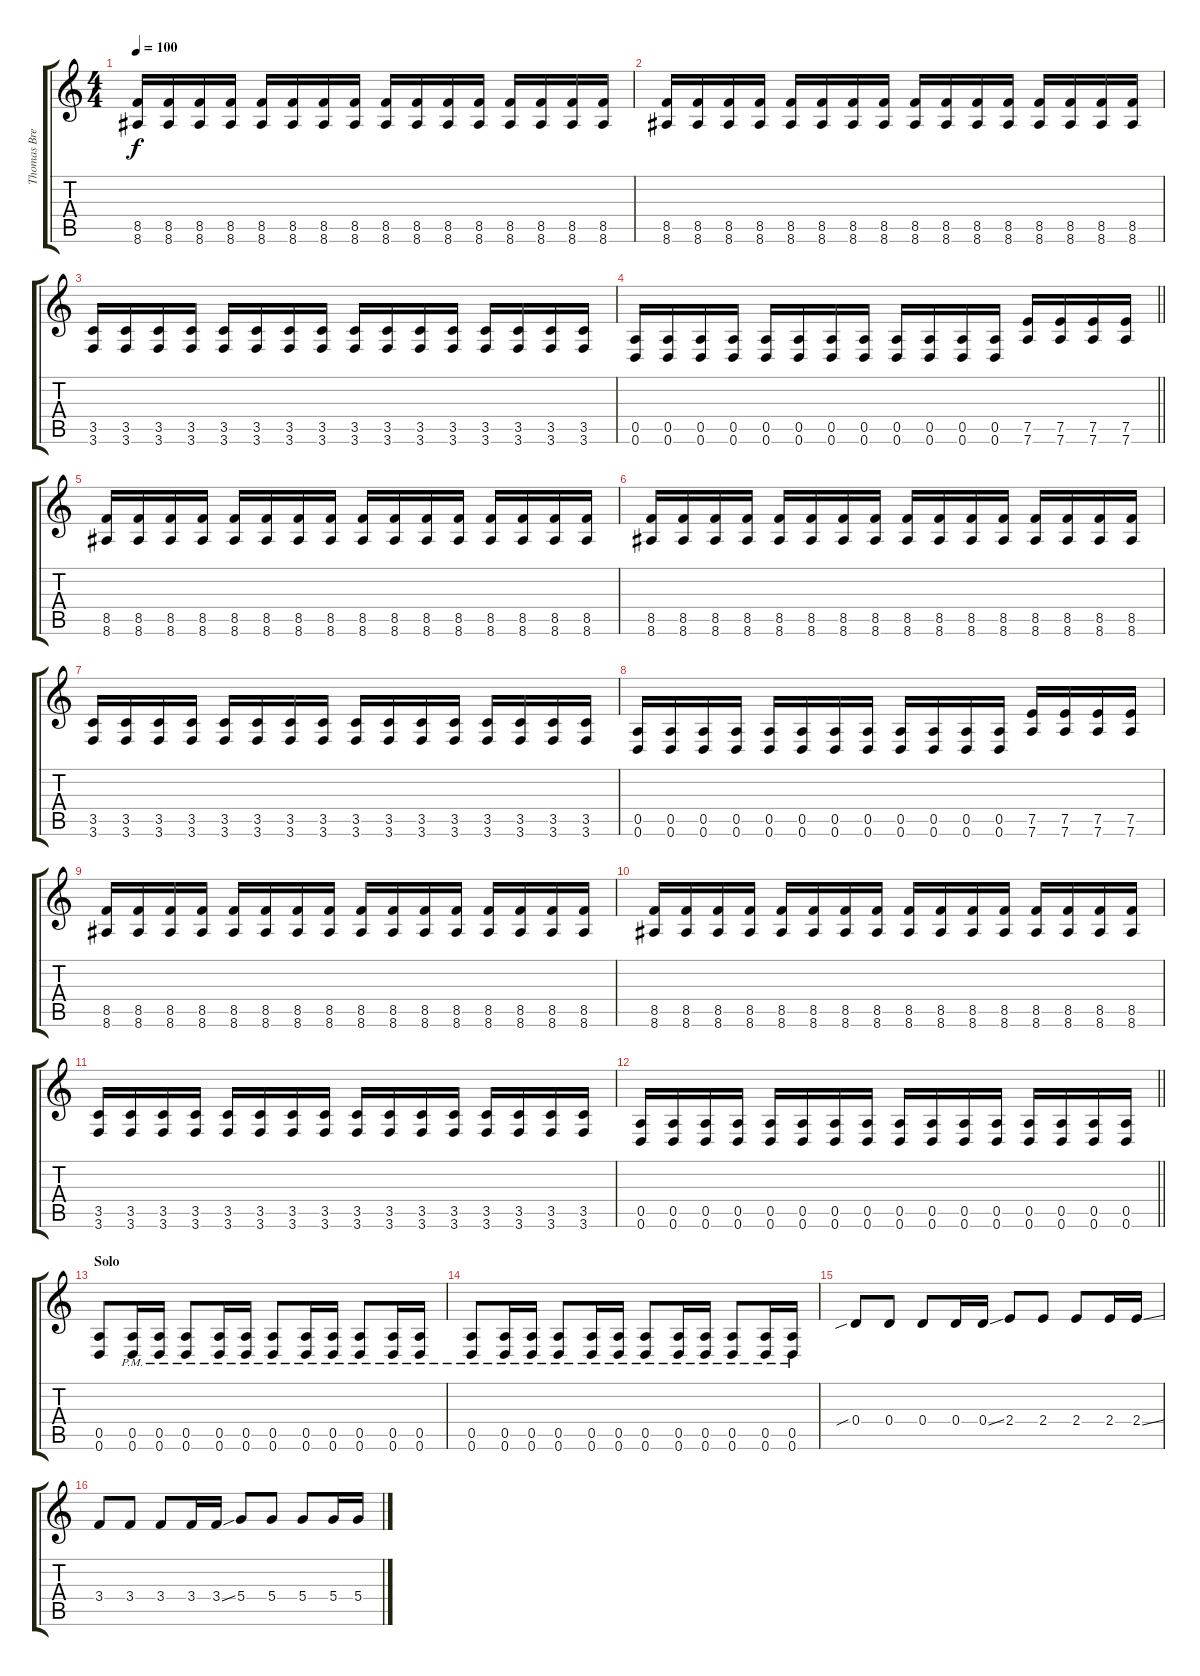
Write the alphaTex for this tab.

\track ("Thomas Bredahl" "Thomas Bre") {instrument electricguitarjazz}
\staff {score tabs}
\tuning (E4 B3 G3 D3 A2 D2) {hide}
\ts (4 4)
\tempo 100
\clef g2
\ks c
(8.5 8.6).16{dy f instrument distortionguitar} (8.5 8.6).16 (8.5 8.6).16 (8.5 8.6).16 (8.5 8.6).16 (8.5 8.6).16 (8.5 8.6).16 (8.5 8.6).16 (8.5 8.6).16 (8.5 8.6).16 (8.5 8.6).16 (8.5 8.6).16 (8.5 8.6).16 (8.5 8.6).16 (8.5 8.6).16 (8.5 8.6).16 |
(8.5 8.6).16 (8.5 8.6).16 (8.5 8.6).16 (8.5 8.6).16 (8.5 8.6).16 (8.5 8.6).16 (8.5 8.6).16 (8.5 8.6).16 (8.5 8.6).16 (8.5 8.6).16 (8.5 8.6).16 (8.5 8.6).16 (8.5 8.6).16 (8.5 8.6).16 (8.5 8.6).16 (8.5 8.6).16 |
(3.5 3.6).16 (3.5 3.6).16 (3.5 3.6).16 (3.5 3.6).16 (3.5 3.6).16 (3.5 3.6).16 (3.5 3.6).16 (3.5 3.6).16 (3.5 3.6).16 (3.5 3.6).16 (3.5 3.6).16 (3.5 3.6).16 (3.5 3.6).16 (3.5 3.6).16 (3.5 3.6).16 (3.5 3.6).16 |
\barLineRight lightlight
(0.5 0.6).16 (0.5 0.6).16 (0.5 0.6).16 (0.5 0.6).16 (0.5 0.6).16 (0.5 0.6).16 (0.5 0.6).16 (0.5 0.6).16 (0.5 0.6).16 (0.5 0.6).16 (0.5 0.6).16 (0.5 0.6).16 (7.5 7.6).16 (7.5 7.6).16 (7.5 7.6).16 (7.5 7.6).16 |
(8.5 8.6).16{instrument distortionguitar} (8.5 8.6).16 (8.5 8.6).16 (8.5 8.6).16 (8.5 8.6).16 (8.5 8.6).16 (8.5 8.6).16 (8.5 8.6).16 (8.5 8.6).16 (8.5 8.6).16 (8.5 8.6).16 (8.5 8.6).16 (8.5 8.6).16 (8.5 8.6).16 (8.5 8.6).16 (8.5 8.6).16 |
(8.5 8.6).16 (8.5 8.6).16 (8.5 8.6).16 (8.5 8.6).16 (8.5 8.6).16 (8.5 8.6).16 (8.5 8.6).16 (8.5 8.6).16 (8.5 8.6).16 (8.5 8.6).16 (8.5 8.6).16 (8.5 8.6).16 (8.5 8.6).16 (8.5 8.6).16 (8.5 8.6).16 (8.5 8.6).16 |
(3.5 3.6).16 (3.5 3.6).16 (3.5 3.6).16 (3.5 3.6).16 (3.5 3.6).16 (3.5 3.6).16 (3.5 3.6).16 (3.5 3.6).16 (3.5 3.6).16 (3.5 3.6).16 (3.5 3.6).16 (3.5 3.6).16 (3.5 3.6).16 (3.5 3.6).16 (3.5 3.6).16 (3.5 3.6).16 |
(0.5 0.6).16 (0.5 0.6).16 (0.5 0.6).16 (0.5 0.6).16 (0.5 0.6).16 (0.5 0.6).16 (0.5 0.6).16 (0.5 0.6).16 (0.5 0.6).16 (0.5 0.6).16 (0.5 0.6).16 (0.5 0.6).16 (7.5 7.6).16 (7.5 7.6).16 (7.5 7.6).16 (7.5 7.6).16 |
(8.5 8.6).16{instrument distortionguitar} (8.5 8.6).16 (8.5 8.6).16 (8.5 8.6).16 (8.5 8.6).16 (8.5 8.6).16 (8.5 8.6).16 (8.5 8.6).16 (8.5 8.6).16 (8.5 8.6).16 (8.5 8.6).16 (8.5 8.6).16 (8.5 8.6).16 (8.5 8.6).16 (8.5 8.6).16 (8.5 8.6).16 |
(8.5 8.6).16 (8.5 8.6).16 (8.5 8.6).16 (8.5 8.6).16 (8.5 8.6).16 (8.5 8.6).16 (8.5 8.6).16 (8.5 8.6).16 (8.5 8.6).16 (8.5 8.6).16 (8.5 8.6).16 (8.5 8.6).16 (8.5 8.6).16 (8.5 8.6).16 (8.5 8.6).16 (8.5 8.6).16 |
(3.5 3.6).16 (3.5 3.6).16 (3.5 3.6).16 (3.5 3.6).16 (3.5 3.6).16 (3.5 3.6).16 (3.5 3.6).16 (3.5 3.6).16 (3.5 3.6).16 (3.5 3.6).16 (3.5 3.6).16 (3.5 3.6).16 (3.5 3.6).16 (3.5 3.6).16 (3.5 3.6).16 (3.5 3.6).16 |
\barLineRight lightlight
(0.5 0.6).16 (0.5 0.6).16 (0.5 0.6).16 (0.5 0.6).16 (0.5 0.6).16 (0.5 0.6).16 (0.5 0.6).16 (0.5 0.6).16 (0.5 0.6).16 (0.5 0.6).16 (0.5 0.6).16 (0.5 0.6).16 (0.5 0.6).16 (0.5 0.6).16 (0.5 0.6).16 (0.5 0.6).16 |
\section ("" "Solo")
(0.5 0.6).8 (0.5{pm} 0.6{pm}).16 (0.5{pm} 0.6{pm}).16 (0.5{pm} 0.6{pm}).8 (0.5{pm} 0.6{pm}).16 (0.5{pm} 0.6{pm}).16 (0.5{pm} 0.6{pm}).8 (0.5{pm} 0.6{pm}).16 (0.5{pm} 0.6{pm}).16 (0.5{pm} 0.6{pm}).8 (0.5{pm} 0.6{pm}).16 (0.5{pm} 0.6{pm}).16 |
(0.5{pm} 0.6{pm}).8 (0.5{pm} 0.6{pm}).16 (0.5{pm} 0.6{pm}).16 (0.5{pm} 0.6{pm}).8 (0.5{pm} 0.6{pm}).16 (0.5{pm} 0.6{pm}).16 (0.5{pm} 0.6{pm}).8 (0.5{pm} 0.6{pm}).16 (0.5{pm} 0.6{pm}).16 (0.5{pm} 0.6{pm}).8 (0.5{pm} 0.6{pm}).16 (0.5{pm} 0.6{pm}).16 |
0.4{sib}.8 0.4.8 0.4.8 0.4.16 0.4{ss}.16 2.4.8 2.4.8 2.4.8 2.4.16 2.4{ss}.16 |
3.4.8 3.4.8 3.4.8 3.4.16 3.4{ss}.16 5.4.8 5.4.8 5.4.8 5.4.16 5.4.16
